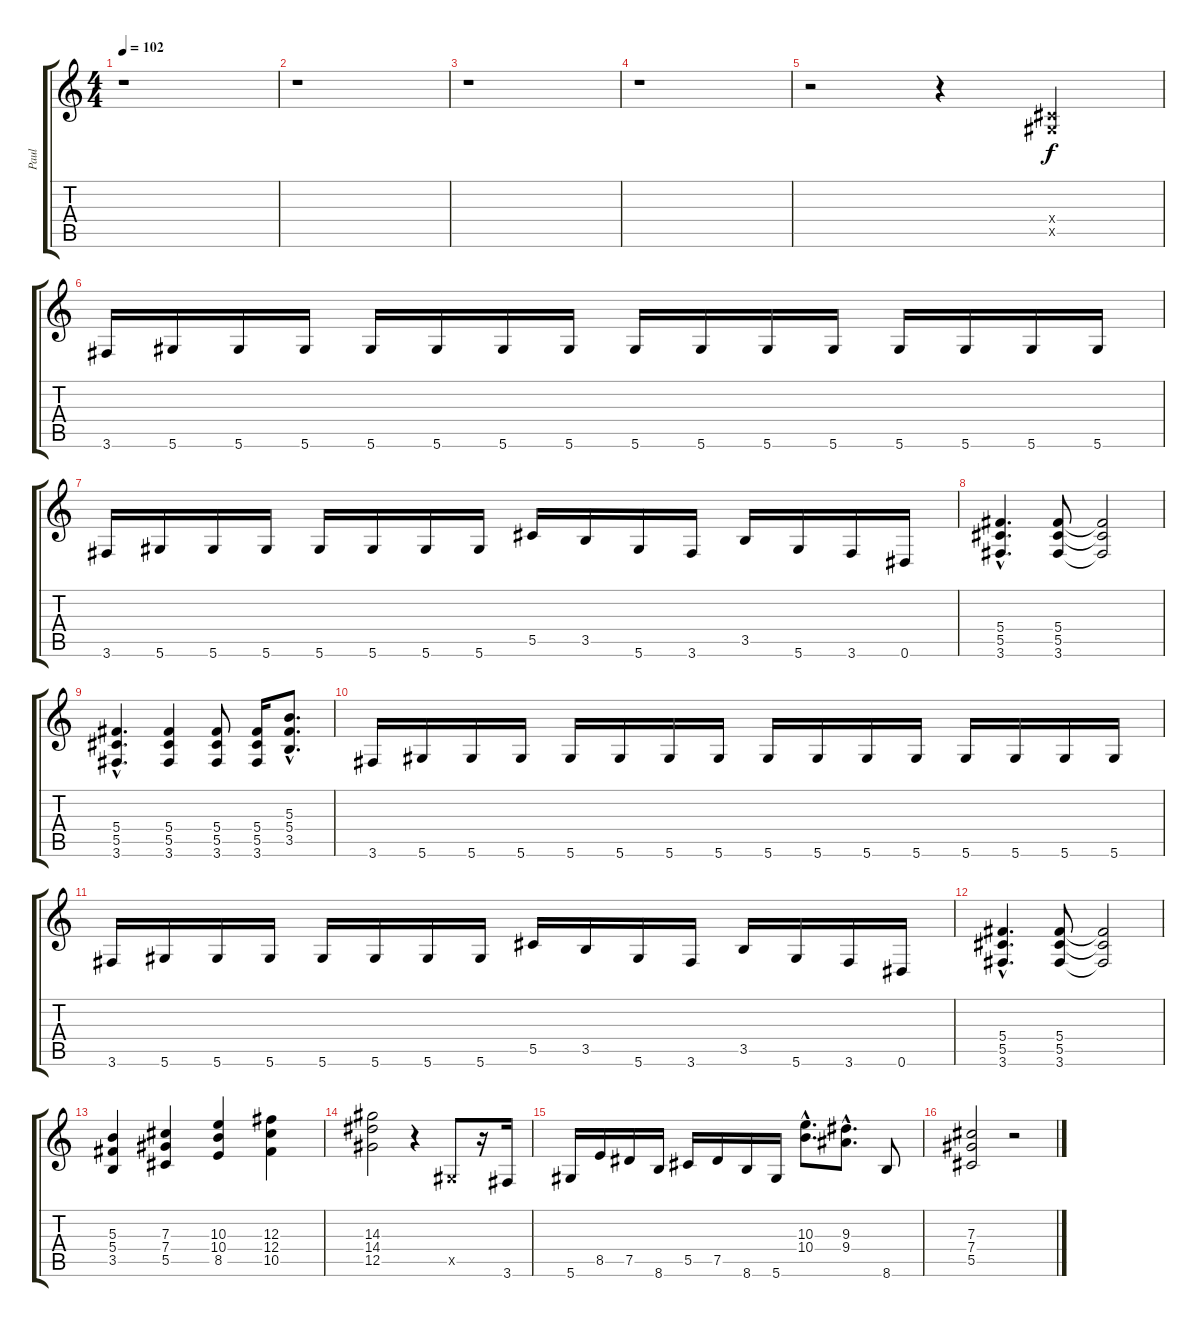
\track ("Paul" "Paul") {instrument distortionguitar}
\staff {score tabs}
\tuning (Eb4 Bb3 Gb3 Db3 Ab2 Eb2) {hide}
\ts (4 4)
\tempo 102
\clef g2
\ks c
r.1{dy f instrument distortionguitar} |
r.1 |
r.1 |
r.1 |
r.2 r.4 (0.4{x} 0.5{x}).4 |
3.6.16 5.6.16 5.6.16 5.6.16 5.6.16 5.6.16 5.6.16 5.6.16 5.6.16 5.6.16 5.6.16 5.6.16 5.6.16 5.6.16 5.6.16 5.6.16 |
3.6.16 5.6.16 5.6.16 5.6.16 5.6.16 5.6.16 5.6.16 5.6.16 5.5.16 3.5.16 5.6.16 3.6.16 3.5.16 5.6.16 3.6.16 0.6.16 |
(5.4{hac} 5.5{hac} 3.6{hac}).4{d} (5.4 5.5 3.6).8 (5.4{t} 5.5{t} 3.6{t}).2 |
(5.4{hac} 5.5{hac} 3.6{hac}).4{d} (5.4 5.5 3.6).4 (5.4 5.5 3.6).8 (5.4 5.5 3.6).16 (5.3{hac} 5.4{hac} 3.5{hac}).8{d} |
3.6.16 5.6.16 5.6.16 5.6.16 5.6.16 5.6.16 5.6.16 5.6.16 5.6.16 5.6.16 5.6.16 5.6.16 5.6.16 5.6.16 5.6.16 5.6.16 |
3.6.16 5.6.16 5.6.16 5.6.16 5.6.16 5.6.16 5.6.16 5.6.16 5.5.16 3.5.16 5.6.16 3.6.16 3.5.16 5.6.16 3.6.16 0.6.16 |
(5.4{hac} 5.5{hac} 3.6{hac}).4{d} (5.4 5.5 3.6).8 (5.4{t} 5.5{t} 3.6{t}).2 |
(5.3 5.4 3.5).4 (7.3 7.4 5.5).4 (10.3 10.4 8.5).4 (12.3 12.4 10.5).4 |
(14.3 14.4 12.5).2 r.4 0.5{x}.8 r.16 3.6.16 |
5.6.16 8.5.16 7.5.16 8.6.16 5.5.16 7.5.16 8.6.16 5.6.16 (10.3{hac} 10.4{hac}).8{d} (9.3{hac} 9.4{hac}).8{d} 8.6.8 |
(7.3 7.4 5.5).2 r.2
